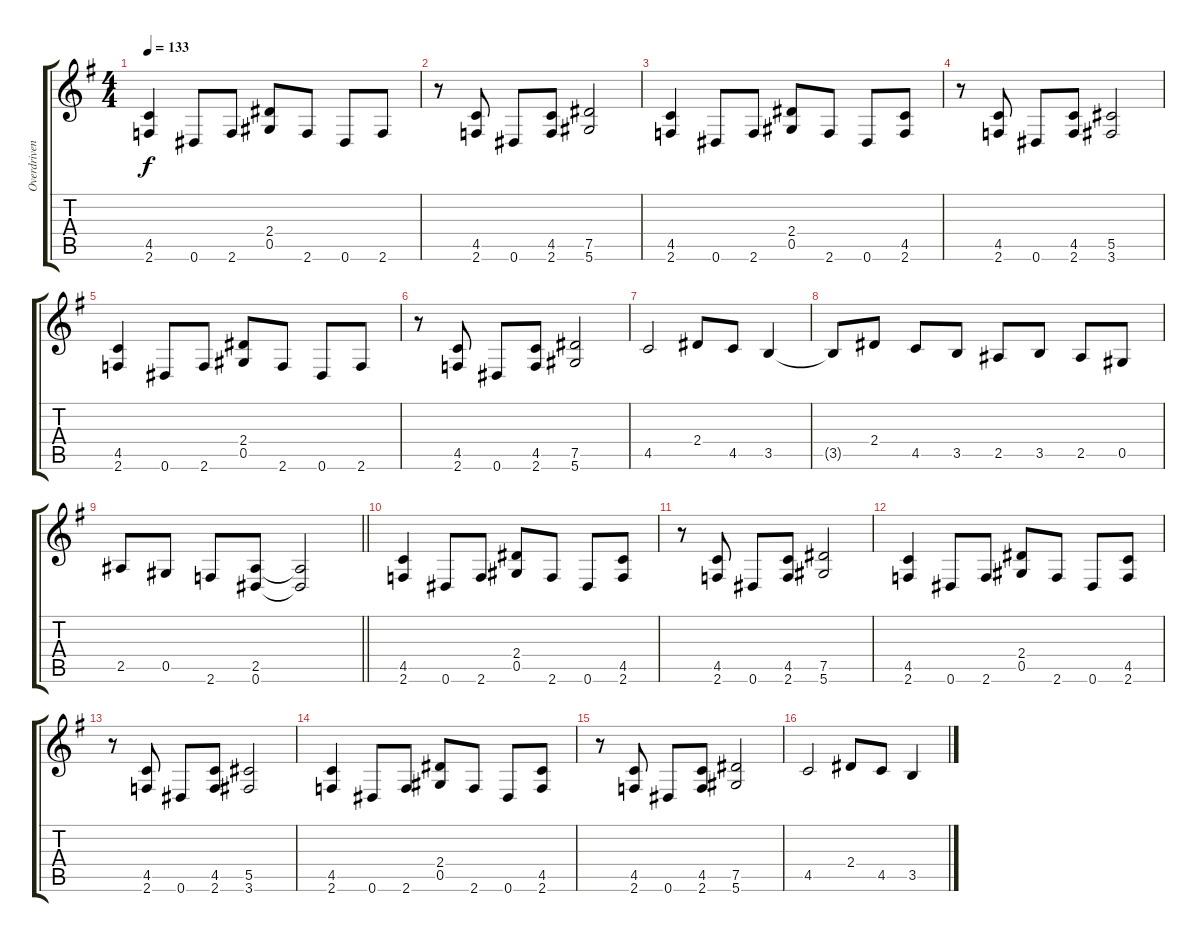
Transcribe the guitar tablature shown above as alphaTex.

\track ("Overdriven" "Overdriven") {instrument overdrivenguitar}
\staff {score tabs}
\tuning (Eb4 Bb3 Gb3 Db3 Ab2 Eb2) {hide}
\ts (4 4)
\tempo 133
\clef g2
\ks g
(4.5 2.6).4{dy f} 0.6.8 2.6.8 (2.4 0.5).8 2.6.8 0.6.8 2.6.8 |
r.8 (4.5 2.6).8 0.6.8 (4.5 2.6).8 (7.5 5.6).2 |
(4.5 2.6).4 0.6.8 2.6.8 (2.4 0.5).8 2.6.8 0.6.8 (4.5 2.6).8 |
r.8 (4.5 2.6).8 0.6.8 (4.5 2.6).8 (5.5 3.6).2 |
(4.5 2.6).4 0.6.8 2.6.8 (2.4 0.5).8 2.6.8 0.6.8 2.6.8 |
r.8 (4.5 2.6).8 0.6.8 (4.5 2.6).8 (7.5 5.6).2 |
4.5.2 2.4.8 4.5.8 3.5.4 |
3.5{t}.8 2.4.8 4.5.8 3.5.8 2.5.8 3.5.8 2.5.8 0.5.8 |
\barLineRight lightlight
2.5.8 0.5.8 2.6.8 (2.5 0.6).8 (2.5{t} 0.6{t}).2 |
\section ("" " ")
(4.5 2.6).4 0.6.8 2.6.8 (2.4 0.5).8 2.6.8 0.6.8 (4.5 2.6).8 |
r.8 (4.5 2.6).8 0.6.8 (4.5 2.6).8 (7.5 5.6).2 |
(4.5 2.6).4 0.6.8 2.6.8 (2.4 0.5).8 2.6.8 0.6.8 (4.5 2.6).8 |
r.8 (4.5 2.6).8 0.6.8 (4.5 2.6).8 (5.5 3.6).2 |
(4.5 2.6).4 0.6.8 2.6.8 (2.4 0.5).8 2.6.8 0.6.8 (4.5 2.6).8 |
r.8 (4.5 2.6).8 0.6.8 (4.5 2.6).8 (7.5 5.6).2 |
4.5.2 2.4.8 4.5.8 3.5.4
